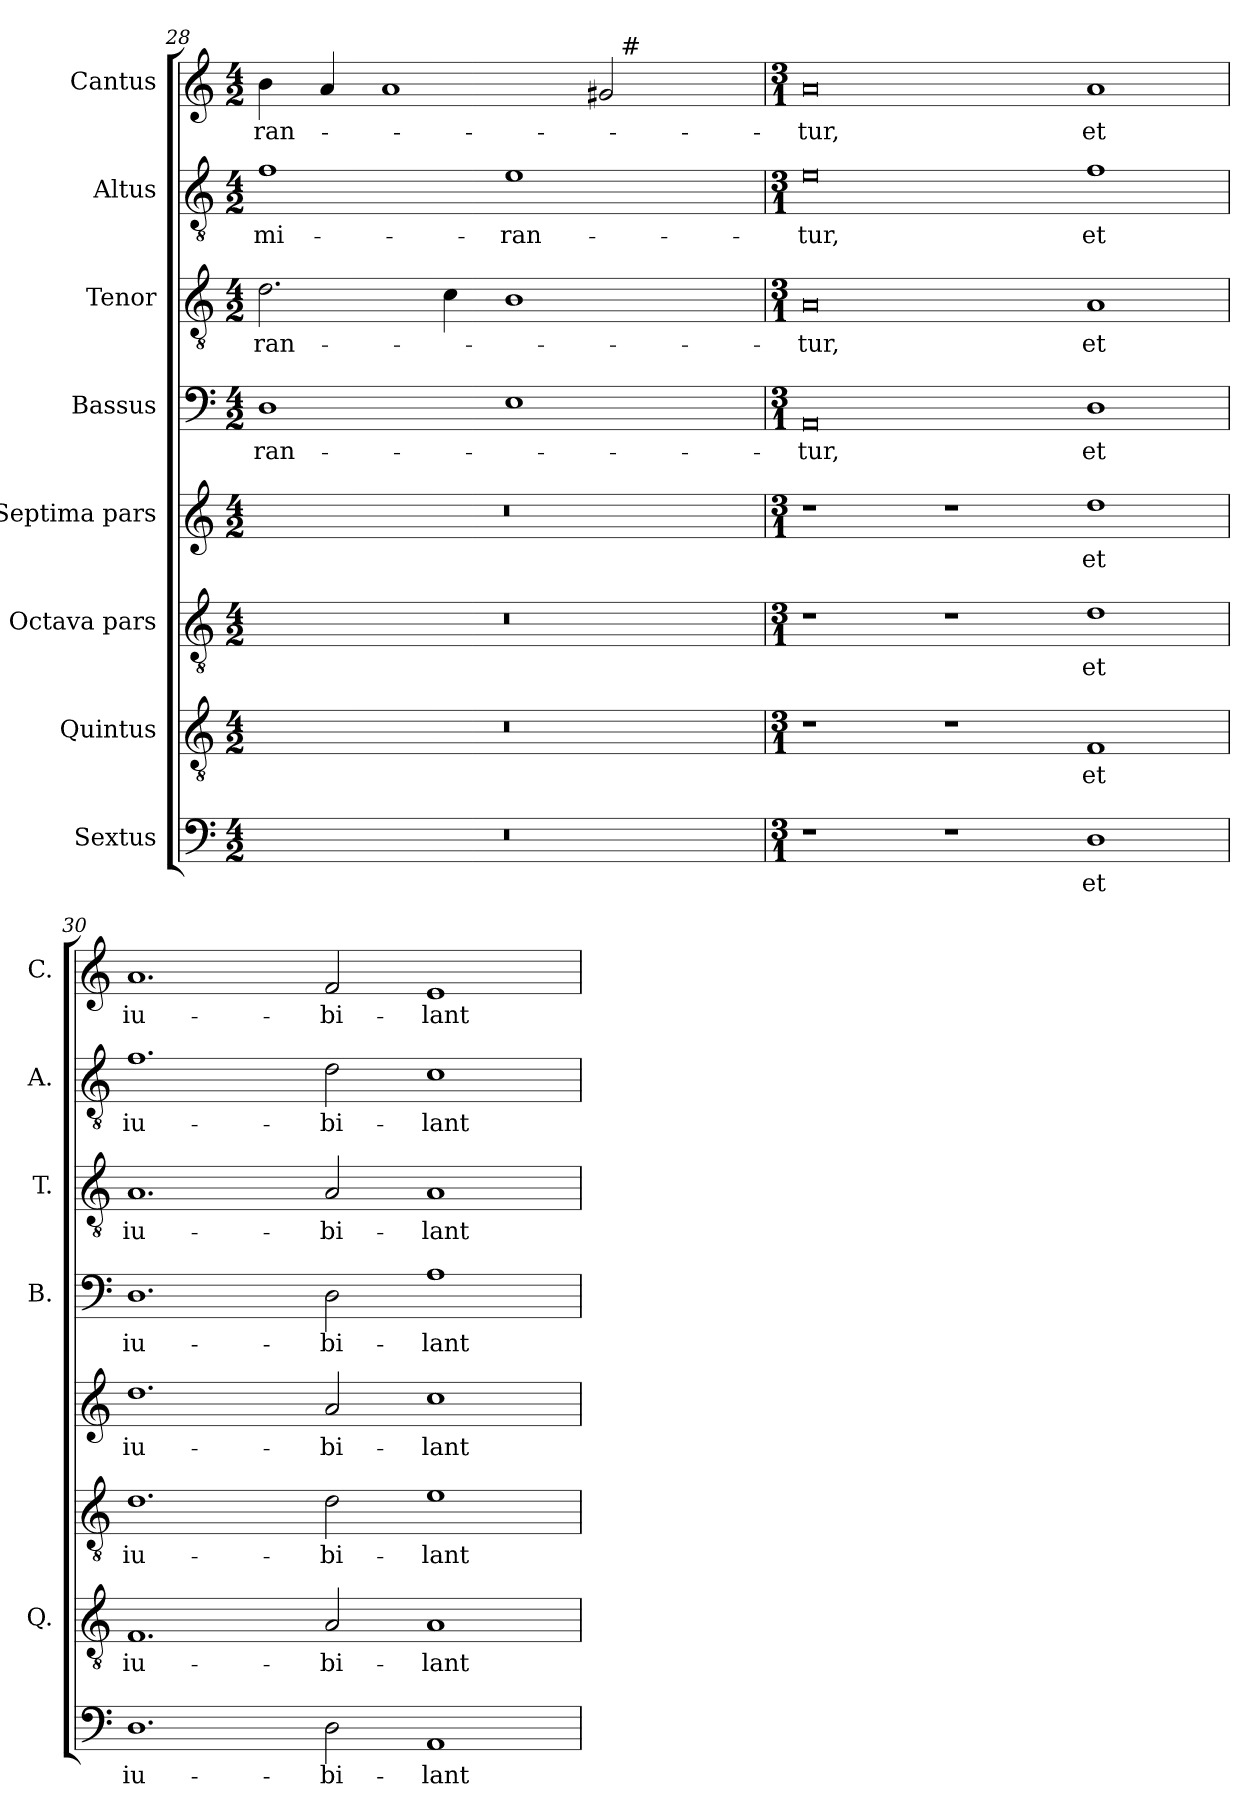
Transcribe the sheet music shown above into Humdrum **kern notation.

**kern	**text	**kern	**text	**kern	**text	**kern	**text	**kern	**text	**kern	**text	**kern	**text	**kern	**text
*part8	*part8	*part7	*part7	*part6	*part6	*part5	*part5	*part4	*part4	*part3	*part3	*part2	*part2	*part1	*part1
*staff8	*staff8	*staff7	*staff7	*staff6	*staff6	*staff5	*staff5	*staff4	*staff4	*staff3	*staff3	*staff2	*staff2	*staff1	*staff1
*I"Sextus	*	*I"Quintus	*	*I"Octava pars	*	*I"Septima pars	*	*I"Bassus	*	*I"Tenor	*	*I"Altus	*	*I"Cantus	*
*	*	*I'Q.	*	*	*	*	*	*I'B.	*	*I'T.	*	*I'A.	*	*I'C.	*
*clefF4	*	*clefGv2	*	*clefGv2	*	*clefG2	*	*clefF4	*	*clefGv2	*	*clefGv2	*	*clefG2	*
*	*	*ITrd7c12	*	*ITrd7c12	*	*	*	*	*	*ITrd7c12	*	*ITrd7c12	*	*	*
*k[]	*	*k[]	*	*k[]	*	*k[]	*	*k[]	*	*k[]	*	*k[]	*	*k[]	*
*C:	*	*C:	*	*C:	*	*C:	*	*C:	*	*C:	*	*C:	*	*C:	*
*M4/2	*	*M4/2	*	*M4/2	*	*M4/2	*	*M4/2	*	*M4/2	*	*M4/2	*	*M4/2	*
=28	=28	=28	=28	=28	=28	=28	=28	=28	=28	=28	=28	=28	=28	=28	=28
!LO:N:vis=1	!	!LO:N:vis=1	!	!LO:N:vis=1	!	!LO:N:vis=1	!	!	!	!	!	!	!	!	!
!	!	!	!	!	!	!	!	!	!LO:LY:b:color=#000000	!	!	!	!	!	!
!	!	!	!	!	!	!	!	!	!	!	!LO:LY:b:color=#000000	!	!	!	!
!	!	!	!	!	!	!	!	!	!	!	!	!	!LO:LY:b:color=#000000	!	!
!	!	!	!	!	!	!	!	!	!	!	!	!	!	!	!LO:LY:b:color=#000000
*	*	*	*	*	*	*	*	*	*	*	*	*	*	*^	*
0r	.	0r	.	0r	.	0r	.	1Di	-ran-	2.Di\	-ran-	1Fi	mi-	4bi\	1ryy	-ran-
.	.	.	.	.	.	.	.	.	.	.	.	.	.	4ai/	.	.
.	.	.	.	.	.	.	.	.	.	.	.	.	.	1ai	.	.
.	.	.	.	.	.	.	.	.	.	4Ci\	.	.	.	.	.	.
!	!	!	!	!	!	!	!	!	!	!	!	!	!LO:LY:b:color=#000000	!	!	!
.	.	.	.	.	.	.	.	1Ei	.	1BBi	.	1Ei	-ran-	.	2ryy	.
.	.	.	.	.	.	.	.	.	.	.	.	.	.	2g#i/	32ryy	.
.	.	.	.	.	.	.	.	.	.	.	.	.	.	.	256ryy	.
!	!	!	!	!	!	!	!	!	!	!	!	!	!	!	!LO:TX:a:t=#	!
.	.	.	.	.	.	.	.	.	.	.	.	.	.	.	4ryy	.
.	.	.	.	.	.	.	.	.	.	.	.	.	.	.	8ryy	.
.	.	.	.	.	.	.	.	.	.	.	.	.	.	.	16ryy	.
.	.	.	.	.	.	.	.	.	.	.	.	.	.	.	64..ryy	.
*	*	*	*	*	*	*	*	*	*	*	*	*	*	*v	*v	*
=29	=29	=29	=29	=29	=29	=29	=29	=29	=29	=29	=29	=29	=29	=29	=29
*M3/1	*	*M3/1	*	*M3/1	*	*M3/1	*	*M3/1	*	*M3/1	*	*M3/1	*	*M3/1	*
*	*	*	*	*	*	*	*	*	*	*	*	*	*	*^	*
!	!	!	!	!	!	!	!	!	!LO:LY:b:color=#000000	!	!	!	!	!	!	!
*	*	*	*	*	*	*	*	*	*	*	*	*	*	*v	*v	*
*	*	*	*	*	*	*	*	*	*	*	*	*	*	*^	*
!	!	!	!	!	!	!	!	!	!	!	!LO:LY:b:color=#000000	!	!	!	!	!
*	*	*	*	*	*	*	*	*	*	*	*	*	*	*v	*v	*
*	*	*	*	*	*	*	*	*	*	*	*	*	*	*^	*
!	!	!	!	!	!	!	!	!	!	!	!	!	!LO:LY:b:color=#000000	!	!	!
*	*	*	*	*	*	*	*	*	*	*	*	*	*	*v	*v	*
*	*	*	*	*	*	*	*	*	*	*	*	*	*	*^	*
!	!	!	!	!	!	!	!	!	!	!	!	!	!	!	!	!LO:LY:b:color=#000000
*	*	*	*	*	*	*	*	*	*	*	*	*	*	*v	*v	*
1r	.	1r	.	1r	.	1r	.	0AAi	-tur,	0AAi	-tur,	0Ei	-tur,	0ai	-tur,
1r	.	1r	.	1r	.	1r	.	.	.	.	.	.	.	.	.
!	!LO:LY:b:color=#000000	!	!	!	!	!	!	!	!	!	!	!	!	!	!
!	!	!	!LO:LY:b:color=#000000	!	!	!	!	!	!	!	!	!	!	!	!
!	!	!	!	!	!LO:LY:b:color=#000000	!	!	!	!	!	!	!	!	!	!
!	!	!	!	!	!	!	!LO:LY:b:color=#000000	!	!	!	!	!	!	!	!
!	!	!	!	!	!	!	!	!	!LO:LY:b:color=#000000	!	!	!	!	!	!
!	!	!	!	!	!	!	!	!	!	!	!LO:LY:b:color=#000000	!	!	!	!
!	!	!	!	!	!	!	!	!	!	!	!	!	!LO:LY:b:color=#000000	!	!
!	!	!	!	!	!	!	!	!	!	!	!	!	!	!	!LO:LY:b:color=#000000
1Di	et	1FFi	et	1Di	et	1ddi	et	1Di	et	1AAi	et	1Fi	et	1ai	et
=30	=30	=30	=30	=30	=30	=30	=30	=30	=30	=30	=30	=30	=30	=30	=30
!	!LO:LY:b:color=#000000	!	!	!	!	!	!	!	!	!	!	!	!	!	!
!	!	!	!LO:LY:b:color=#000000	!	!	!	!	!	!	!	!	!	!	!	!
!	!	!	!	!	!LO:LY:b:color=#000000	!	!	!	!	!	!	!	!	!	!
!	!	!	!	!	!	!	!LO:LY:b:color=#000000	!	!	!	!	!	!	!	!
!	!	!	!	!	!	!	!	!	!LO:LY:b:color=#000000	!	!	!	!	!	!
!	!	!	!	!	!	!	!	!	!	!	!LO:LY:b:color=#000000	!	!	!	!
!	!	!	!	!	!	!	!	!	!	!	!	!	!LO:LY:b:color=#000000	!	!
!	!	!	!	!	!	!	!	!	!	!	!	!	!	!	!LO:LY:b:color=#000000
1.Di	iu-	1.FFi	iu-	1.Di	iu-	1.ddi	iu-	1.Di	iu-	1.AAi	iu-	1.Fi	iu-	1.ai	iu-
!	!LO:LY:b:color=#000000	!	!	!	!	!	!	!	!	!	!	!	!	!	!
!	!	!	!LO:LY:b:color=#000000	!	!	!	!	!	!	!	!	!	!	!	!
!	!	!	!	!	!LO:LY:b:color=#000000	!	!	!	!	!	!	!	!	!	!
!	!	!	!	!	!	!	!LO:LY:b:color=#000000	!	!	!	!	!	!	!	!
!	!	!	!	!	!	!	!	!	!LO:LY:b:color=#000000	!	!	!	!	!	!
!	!	!	!	!	!	!	!	!	!	!	!LO:LY:b:color=#000000	!	!	!	!
!	!	!	!	!	!	!	!	!	!	!	!	!	!LO:LY:b:color=#000000	!	!
!	!	!	!	!	!	!	!	!	!	!	!	!	!	!	!LO:LY:b:color=#000000
2Di\	-bi-	2AAi/	-bi-	2Di\	-bi-	2ai/	-bi-	2Di\	-bi-	2AAi/	-bi-	2Di\	-bi-	2fi/	-bi-
!	!LO:LY:b:color=#000000	!	!	!	!	!	!	!	!	!	!	!	!	!	!
!	!	!	!LO:LY:b:color=#000000	!	!	!	!	!	!	!	!	!	!	!	!
!	!	!	!	!	!LO:LY:b:color=#000000	!	!	!	!	!	!	!	!	!	!
!	!	!	!	!	!	!	!LO:LY:b:color=#000000	!	!	!	!	!	!	!	!
!	!	!	!	!	!	!	!	!	!LO:LY:b:color=#000000	!	!	!	!	!	!
!	!	!	!	!	!	!	!	!	!	!	!LO:LY:b:color=#000000	!	!	!	!
!	!	!	!	!	!	!	!	!	!	!	!	!	!LO:LY:b:color=#000000	!	!
!	!	!	!	!	!	!	!	!	!	!	!	!	!	!	!LO:LY:b:color=#000000
1AAi	-lant	1AAi	-lant	1Ei	-lant	1cci	-lant	1Ai	-lant	1AAi	-lant	1Ci	-lant	1ei	-lant
=	=	=	=	=	=	=	=	=	=	=	=	=	=	=	=
*-	*-	*-	*-	*-	*-	*-	*-	*-	*-	*-	*-	*-	*-	*-	*-
